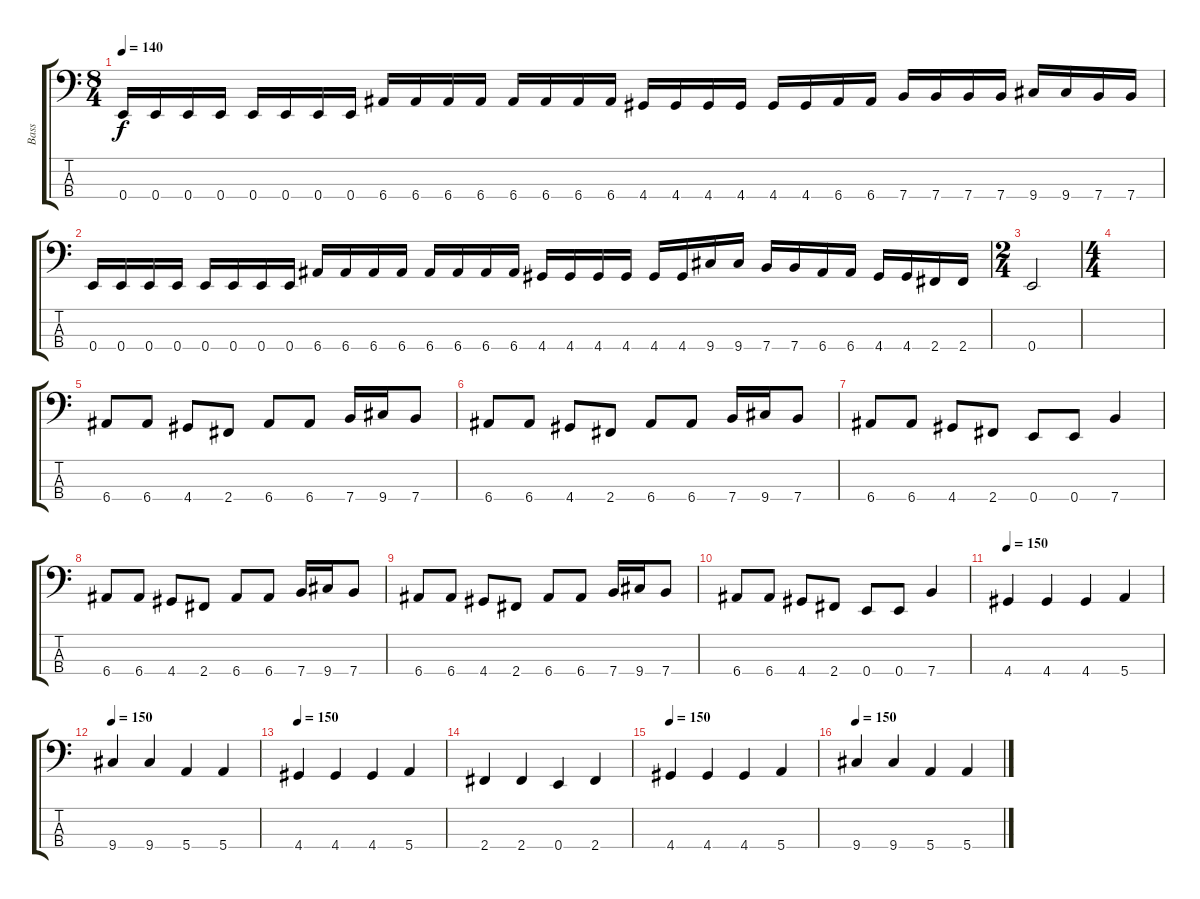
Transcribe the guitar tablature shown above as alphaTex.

\track ("Bass" "Bass") {instrument electricbassfinger}
\staff {score tabs}
\tuning (G2 D2 A1 E1) {hide}
\ts (8 4)
\tempo 140
\clef f4
\ks c
0.4.16{dy f} 0.4.16 0.4.16 0.4.16 0.4.16 0.4.16 0.4.16 0.4.16 6.4.16 6.4.16 6.4.16 6.4.16 6.4.16 6.4.16 6.4.16 6.4.16 4.4.16 4.4.16 4.4.16 4.4.16 4.4.16 4.4.16 6.4.16 6.4.16 7.4.16 7.4.16 7.4.16 7.4.16 9.4.16 9.4.16 7.4.16 7.4.16 |
0.4.16 0.4.16 0.4.16 0.4.16 0.4.16 0.4.16 0.4.16 0.4.16 6.4.16 6.4.16 6.4.16 6.4.16 6.4.16 6.4.16 6.4.16 6.4.16 4.4.16 4.4.16 4.4.16 4.4.16 4.4.16 4.4.16 9.4.16 9.4.16 7.4.16 7.4.16 6.4.16 6.4.16 4.4.16 4.4.16 2.4.16 2.4.16 |
\ts (2 4)
0.4.2 |
\ts (4 4)
|
6.4.8 6.4.8 4.4.8 2.4.8 6.4.8 6.4.8 7.4.16 9.4.16 7.4.8 |
6.4.8 6.4.8 4.4.8 2.4.8 6.4.8 6.4.8 7.4.16 9.4.16 7.4.8 |
6.4.8 6.4.8 4.4.8 2.4.8 0.4.8 0.4.8 7.4.4 |
6.4.8 6.4.8 4.4.8 2.4.8 6.4.8 6.4.8 7.4.16 9.4.16 7.4.8 |
6.4.8 6.4.8 4.4.8 2.4.8 6.4.8 6.4.8 7.4.16 9.4.16 7.4.8 |
6.4.8 6.4.8 4.4.8 2.4.8 0.4.8 0.4.8 7.4.4 |
\tempo 150
4.4.4 4.4.4 4.4.4 5.4.4 |
\tempo 150
9.4.4 9.4.4 5.4.4 5.4.4 |
\tempo 150
4.4.4 4.4.4 4.4.4 5.4.4 |
2.4.4 2.4.4 0.4.4 2.4.4 |
\tempo 150
4.4.4 4.4.4 4.4.4 5.4.4 |
\tempo 150
9.4.4 9.4.4 5.4.4 5.4.4
